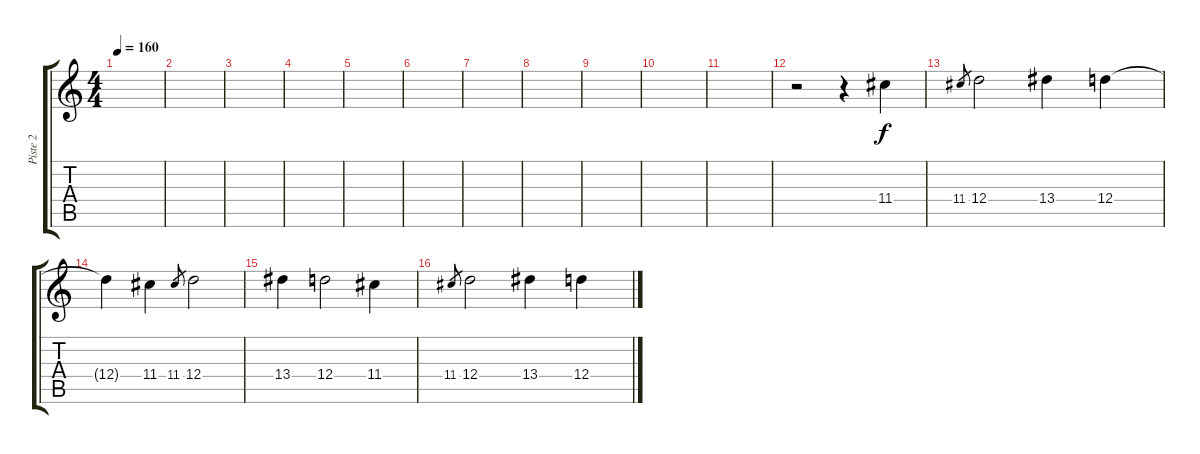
\track ("Piste 2" "Piste 2") {instrument overdrivenguitar}
\staff {score tabs}
\tuning (E4 B3 G3 D3 A2 E2) {hide}
\ts (4 4)
\tempo 160
\clef g2
\ks c
|
|
|
|
|
|
|
|
|
|
|
r.2 r.4 11.4.4 |
11.4.8{gr} 12.4.2 13.4.4 12.4.4 |
12.4{t}.4 11.4.4 11.4.8{gr} 12.4.2 |
13.4.4 12.4.2 11.4.4 |
11.4.8{gr} 12.4.2 13.4.4 12.4.4
